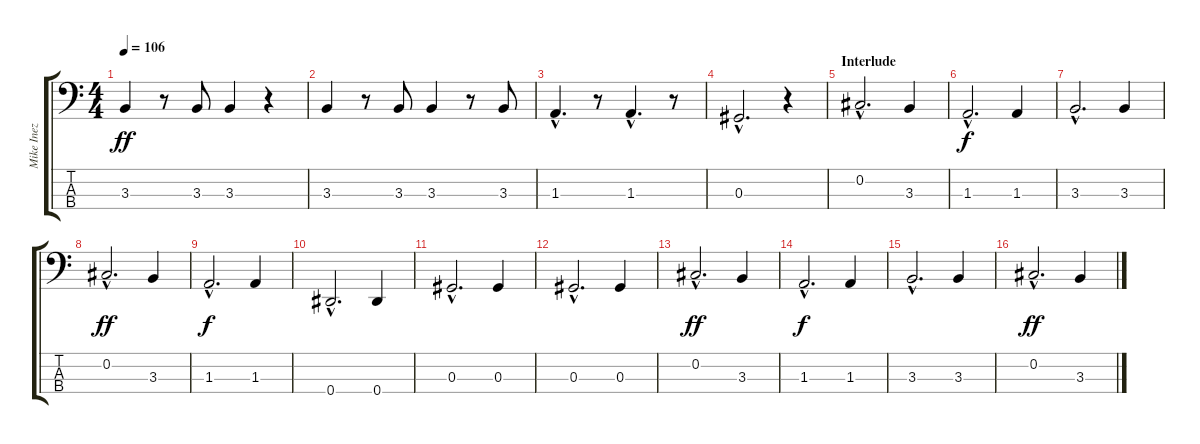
\track ("Mike Inez" "Mike Inez") {instrument electricbassfinger}
\staff {score tabs}
\tuning (Gb2 Db2 Ab1 Eb1) {hide}
\ts (4 4)
\tempo 106
\clef f4
\ks c
3.3.4{dy ff} r.8 3.3.8 3.3.4 r.4 |
3.3.4 r.8 3.3.8 3.3.4 r.8 3.3.8 |
1.3{hac}.4{d} r.8 1.3{hac}.4{d} r.8 |
0.3{hac}.2{d} r.4 |
\section ("" "Interlude")
0.2{hac}.2{d} 3.3.4 |
1.3{hac}.2{d dy f} 1.3.4 |
3.3{hac}.2{d} 3.3.4 |
0.2{hac}.2{d dy ff} 3.3.4 |
1.3{hac}.2{d dy f} 1.3.4 |
0.4{hac}.2{d} 0.4.4 |
0.3{hac}.2{d} 0.3.4 |
0.3{hac}.2{d} 0.3.4 |
0.2{hac}.2{d dy ff} 3.3.4 |
1.3{hac}.2{d dy f} 1.3.4 |
3.3{hac}.2{d} 3.3.4 |
0.2{hac}.2{d dy ff} 3.3.4
